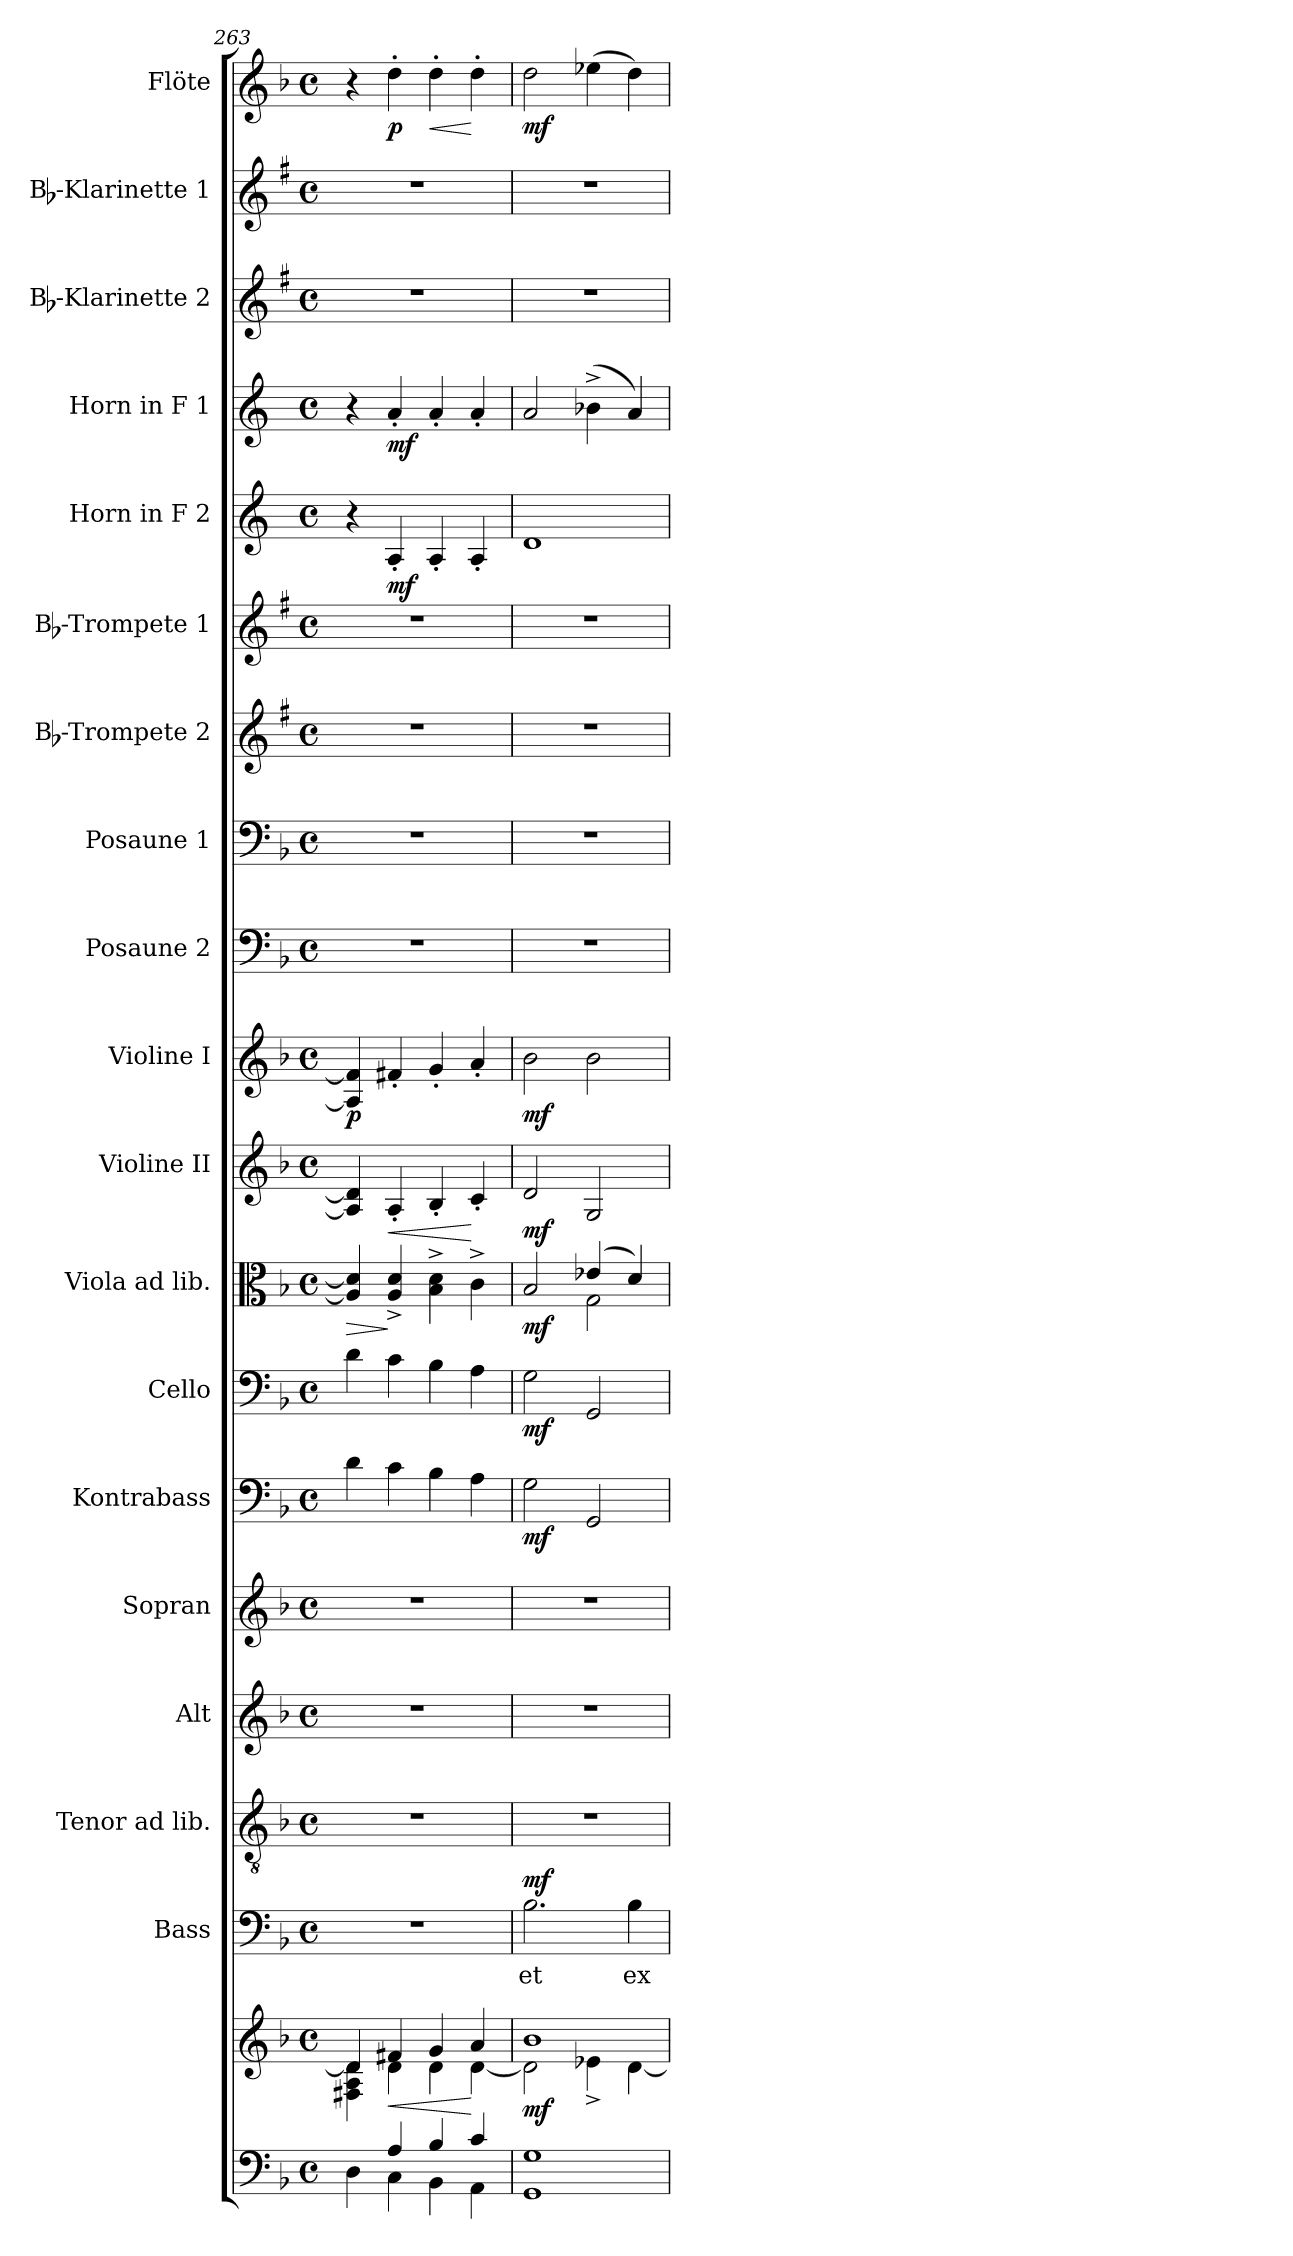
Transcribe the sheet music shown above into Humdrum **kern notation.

**kern	**kern	**dynam	**kern	**text	**dynam	**kern	**kern	**kern	**kern	**dynam	**kern	**dynam	**kern	**dynam	**kern	**dynam	**kern	**dynam	**kern	**kern	**kern	**kern	**kern	**dynam	**kern	**dynam	**kern	**kern	**kern	**dynam
*part19	*part19	*part19	*part18	*part18	*part18	*part17	*part16	*part15	*part14	*part14	*part13	*part13	*part12	*part12	*part11	*part11	*part10	*part10	*part9	*part8	*part7	*part6	*part5	*part5	*part4	*part4	*part3	*part2	*part1	*part1
*staff20	*staff19	*staff19/20	*staff18	*staff18	*staff18	*staff17	*staff16	*staff15	*staff14	*staff14	*staff13	*staff13	*staff12	*staff12	*staff11	*staff11	*staff10	*staff10	*staff9	*staff8	*staff7	*staff6	*staff5	*staff5	*staff4	*staff4	*staff3	*staff2	*staff1	*staff1
*	*	*	*I"Bass	*	*	*I"Tenor ad lib.	*I"Alt	*I"Sopran	*I"Kontrabass	*	*I"Cello	*	*I"Viola ad lib.	*	*I"Violine II	*	*I"Violine I	*	*I"Posaune 2	*I"Posaune 1	*I"Bb-Trompete 2	*I"Bb-Trompete 1	*I"Horn in F 2	*	*I"Horn in F 1	*	*I"Bb-Klarinette 2	*I"Bb-Klarinette 1	*I"Flöte	*
*	*	*	*I'B.	*	*	*I'T.	*I'A.	*I'S.	*I'Kb.	*	*	*	*I'Vla.	*	*I'Vl. II	*	*I'Vl. I	*	*I'Pos. 2	*I'Pos. 1	*I'Bb Trp. 2	*I'Bb Trp. 1	*	*	*	*	*I'Bb Kl. 2	*I'Bb Kl. 1	*I'Fl.	*
*clefF4	*clefG2	*	*clefF4	*	*	*clefGv2	*clefG2	*clefG2	*clefF4	*	*clefF4	*	*clefC3	*	*clefG2	*	*clefG2	*	*clefF4	*clefF4	*clefG2	*clefG2	*clefG2	*	*clefG2	*	*clefG2	*clefG2	*clefG2	*
*	*	*	*	*	*	*	*	*	*ITrd7c12	*	*	*	*	*	*	*	*	*	*	*	*ITrd1c2	*ITrd1c2	*ITrd4c7	*	*ITrd4c7	*	*ITrd1c2	*ITrd1c2	*	*
*k[b-]	*k[b-]	*	*k[b-]	*	*	*k[b-]	*k[b-]	*k[b-]	*k[b-]	*	*k[b-]	*	*k[b-]	*	*k[b-]	*	*k[b-]	*	*k[b-]	*k[b-]	*k[b-]	*k[b-]	*k[b-]	*	*k[b-]	*	*k[b-]	*k[b-]	*k[b-]	*
*F:	*F:	*	*F:	*	*	*F:	*F:	*F:	*F:	*	*F:	*	*F:	*	*F:	*	*F:	*	*F:	*F:	*F:	*F:	*F:	*	*F:	*	*F:	*F:	*F:	*
*M4/4	*M4/4	*	*M4/4	*	*	*M4/4	*M4/4	*M4/4	*M4/4	*	*M4/4	*	*M4/4	*	*M4/4	*	*M4/4	*	*M4/4	*M4/4	*M4/4	*M4/4	*M4/4	*	*M4/4	*	*M4/4	*M4/4	*M4/4	*
*met(c)	*met(c)	*	*met(c)	*	*	*met(c)	*met(c)	*met(c)	*met(c)	*	*met(c)	*	*met(c)	*	*met(c)	*	*met(c)	*	*met(c)	*met(c)	*met(c)	*met(c)	*met(c)	*	*met(c)	*	*met(c)	*met(c)	*met(c)	*
=263	=263	=263	=263	=263	=263	=263	=263	=263	=263	=263	=263	=263	=263	=263	=263	=263	=263	=263	=263	=263	=263	=263	=263	=263	=263	=263	=263	=263	=263	=263
*^	*^	*	*	*	*	*	*	*	*	*	*	*	*	*	*	*	*	*	*	*	*	*	*	*	*	*	*	*	*	*
!	!	!	!	!	!	!	!	!	!	!	!	!	!	!	!	!LO:HP:b	!	!	!	!LO:DY:b	!	!	!	!	!	!	!	!	!	!	!	!
4ryy	4D\	4d/]	4F#X\ 4A\ 4d\	.	1r	.	.	1r	1r	1r	4D\	.	4d\	.	4A/] 4d/]	>	4A/] 4d/]	.	4A/] 4f#/]	p	1r	1r	1r	1r	4r	.	4r	.	1r	1r	4r	.
!	!	!	!	!LO:HP:b	!	!	!	!	!	!	!	!	!	!	!	!	!	!LO:HP:b	!	!	!	!	!	!	!	!LO:DY:b	!	!LO:DY:b	!	!	!	!LO:DY:b
4A/	4C\	4f#X/	4d\	<	.	.	.	.	.	.	4C\	.	4c\	.	4A/^< 4d/^<	]	4A'</	<	4f#X'</	.	.	.	.	.	4D'</	mf	4d'</	mf	.	.	4dd'>\	p
!	!	!	!	!	!	!	!	!	!	!	!	!	!	!	!	!	!	!	!	!	!	!	!	!	!	!	!	!	!	!	!	!LO:HP:b
4B-/	4BB-\	4g/	4d\	.	.	.	.	.	.	.	4BB-\	.	4B-\	.	4B-\^> 4d\^>	.	4B-'</	.	4g'</	.	.	.	.	.	4D'</	.	4d'</	.	.	.	4dd'>\	<
4c/	4AA\	4a/	[<4d\	[	.	.	.	.	.	.	4AA\	.	4A\	.	4c^>\	.	4c'</	[	4a'</	.	.	.	.	.	4D'</	.	4d'</	.	.	.	4dd'>\	[
!!LO:PB:g=z
=264	=264	=264	=264	=264	=264	=264	=264	=264	=264	=264	=264	=264	=264	=264	=264	=264	=264	=264	=264	=264	=264	=264	=264	=264	=264	=264	=264	=264	=264	=264	=264	=264
!	!	!	!	!LO:DY:b	!	!LO:LY:b	!LO:DY:a	!	!	!	!	!LO:DY:b	!	!LO:DY:b	!	!LO:DY:b	!	!LO:DY:b	!	!LO:DY:b	!	!	!	!	!	!	!	!	!	!	!	!LO:DY:b
*	*	*	*	*	*	*	*	*	*	*	*	*	*	*	*^	*	*	*	*	*	*	*	*	*	*	*	*	*	*	*	*	*
1G	1GG	1b-	2d\]	mf	2.B-\	et	mf	1r	1r	1r	2GG\	mf	2G\	mf	2B-/	2ryy	mf	2d/	mf	2b-\	mf	1r	1r	1r	1r	1G	.	2d/	.	1r	1r	2dd\	mf
.	.	.	4e-X^<\	.	.	.	.	.	.	.	2GGG/	.	2GG/	.	(4e-X/	2G\	.	2G/	.	2b-\	.	.	.	.	.	.	.	(>4e-X^>\	.	.	.	(>4ee-X\	.
!	!	!	!	!	!	!LO:LY:b	!	!	!	!	!	!	!	!	!	!	!	!	!	!	!	!	!	!	!	!	!	!	!	!	!	!	!
.	.	.	[<4d\	.	4B-\	ex-	.	.	.	.	.	.	.	.	4d/)	.	.	.	.	.	.	.	.	.	.	.	.	4d/)	.	.	.	4dd\)	.
*v	*v	*	*	*	*	*	*	*	*	*	*	*	*	*	*v	*v	*	*	*	*	*	*	*	*	*	*	*	*	*	*	*	*	*
*	*v	*v	*	*	*	*	*	*	*	*	*	*	*	*	*	*	*	*	*	*	*	*	*	*	*	*	*	*	*	*	*
=	=	=	=	=	=	=	=	=	=	=	=	=	=	=	=	=	=	=	=	=	=	=	=	=	=	=	=	=	=	=
*-	*-	*-	*-	*-	*-	*-	*-	*-	*-	*-	*-	*-	*-	*-	*-	*-	*-	*-	*-	*-	*-	*-	*-	*-	*-	*-	*-	*-	*-	*-
